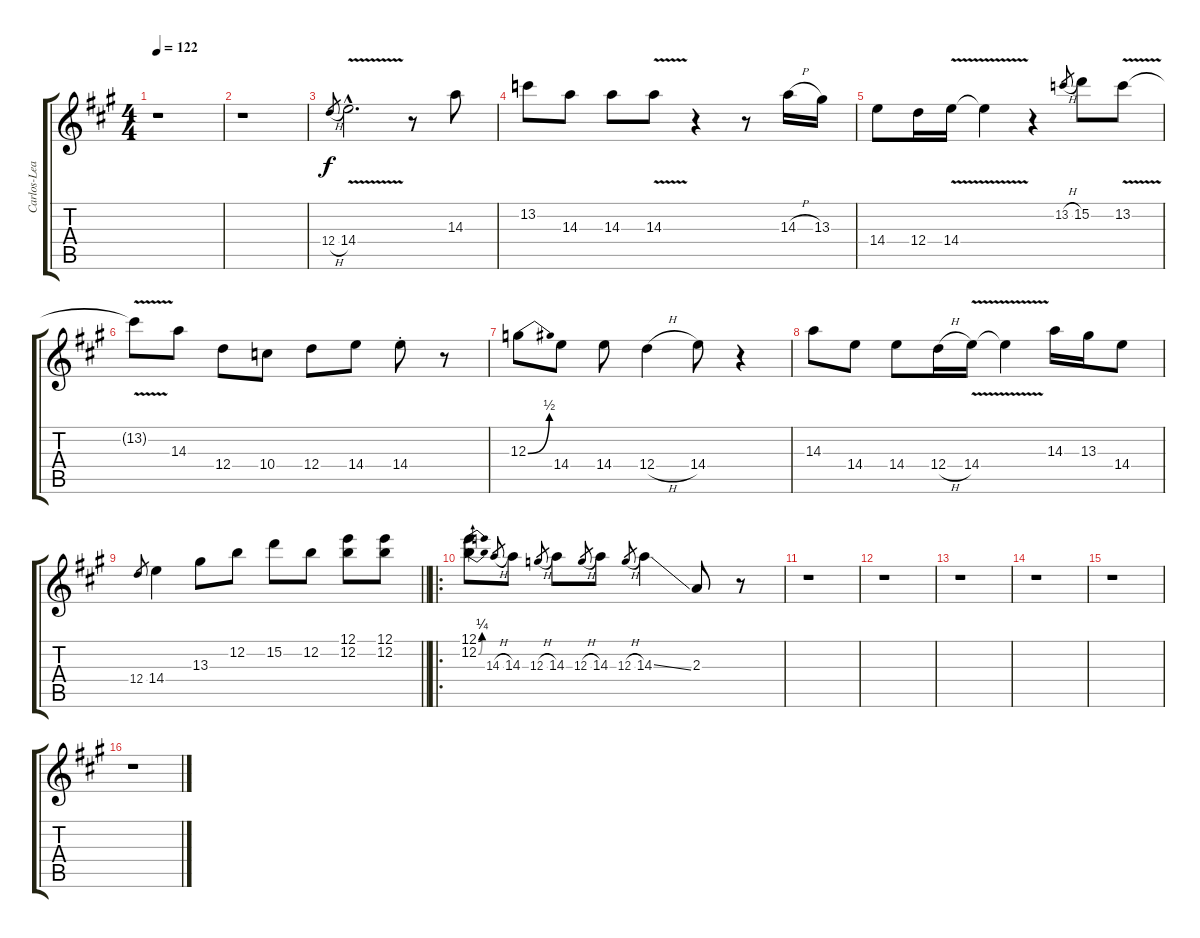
\track ("Carlos-Lead Guitar" "Carlos-Lea") {instrument overdrivenguitar}
\staff {score tabs}
\tuning (E4 B3 G3 D3 A2 E2) {hide}
\ts (4 4)
\tempo 122
\clef g2
\ks a
r.1{dy f instrument overdrivenguitar} |
r.1 |
12.4{h}.8{gr} 14.4{v hac}.2{d} r.8 14.3.8 |
13.2.8 14.3.8 14.3.8 14.3{v}.8 r.4 r.8 14.3{h}.16 13.3.16 |
14.4.8 12.4.16 14.4{v}.16 14.4{t}.4 r.4 13.2{h}.8{gr} 15.2.8 13.2{v}.8 |
13.2{t}.8 14.3.8 12.4.8 10.4.8 12.4.8 14.4.8 14.4{st}.8 r.8 |
12.3{be (bend 0 0 60 2)}.8 14.4.8 14.4.8 12.4{h}.4 14.4.8 r.4 |
14.3.8 14.4.8 14.4.8 12.4{h}.16 14.4{v}.16 14.4{t}.4 14.3.16 13.3.16 14.4.8 |
\barLineRight lightlight
12.4.8{gr} 14.4.4 13.3.8 12.2.8 15.2.8 12.2.8 (12.1 12.2).8 (12.1 12.2).8 |
\ro
(12.1{be (bend 0 0 60 1)} 12.2{be (bend 0 0 60 1)}).8 14.3{h}.8{gr} 14.3.8 12.3{h}.8{gr} 14.3.8 12.3{h}.8{gr} 14.3.8 12.3{h}.8{gr} 14.3{ss}.4 2.3.8 r.8 |
r.1 |
r.1 |
r.1 |
r.1 |
r.1 |
r.1
